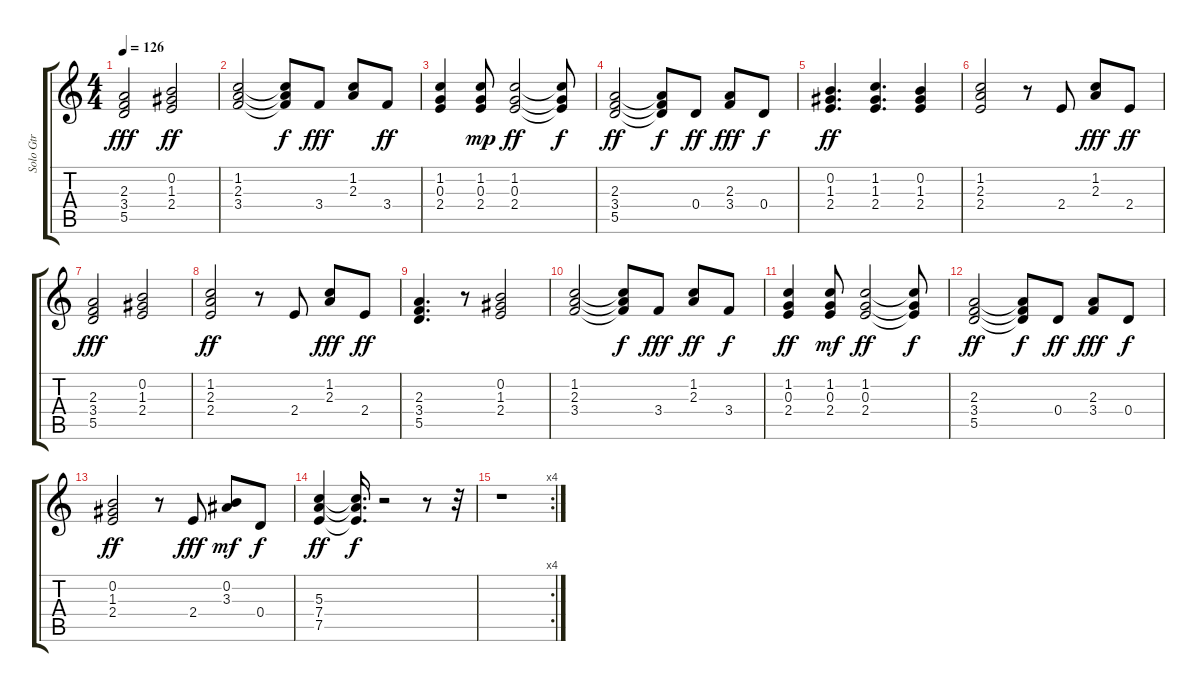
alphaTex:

\track ("Solo Gtr" "Solo Gtr") {instrument overdrivenguitar}
\staff {score tabs}
\tuning (E4 B3 G3 D3 A2 E2) {hide}
\ts (4 4)
\tempo 126
\clef g2
\ks c
(2.3 3.4 5.5).2{dy fff} (0.2 1.3 2.4).2{dy ff} |
(1.2 2.3 3.4).2 (1.2{t} 2.3{t} 3.4{t}).8{dy f} 3.4.8{dy fff} (1.2 2.3).8 3.4.8{dy ff} |
(1.2 0.3 2.4).4 (1.2 0.3 2.4).8{dy mp} (1.2 0.3 2.4).2{dy ff} (1.2{t} 0.3{t} 2.4{t}).8{dy f} |
(2.3 3.4 5.5).2{dy ff} (2.3{t} 3.4{t} 5.5{t}).8{dy f} 0.4.8{dy ff} (2.3 3.4).8{dy fff} 0.4.8{dy f} |
(0.2 1.3 2.4).4{d dy ff} (1.2 1.3 2.4).4{d} (0.2 1.3 2.4).4 |
(1.2 2.3 2.4).2 r.8 2.4.8 (1.2 2.3).8{dy fff} 2.4.8{dy ff} |
(2.3 3.4 5.5).2{dy fff} (0.2 1.3 2.4).2 |
(1.2 2.3 2.4).2{dy ff} r.8 2.4.8 (1.2 2.3).8{dy fff} 2.4.8{dy ff} |
(2.3 3.4 5.5).4{d} r.8 (0.2 1.3 2.4).2 |
(1.2 2.3 3.4).2 (1.2{t} 2.3{t} 3.4{t}).8{dy f} 3.4.8{dy fff} (1.2 2.3).8{dy ff} 3.4.8{dy f} |
(1.2 0.3 2.4).4{dy ff} (1.2 0.3 2.4).8{dy mf} (1.2 0.3 2.4).2{dy ff} (1.2{t} 0.3{t} 2.4{t}).8{dy f} |
(2.3 3.4 5.5).2{dy ff} (2.3{t} 3.4{t} 5.5{t}).8{dy f} 0.4.8{dy ff} (2.3 3.4).8{dy fff} 0.4.8{dy f} |
(0.2 1.3 2.4).2{dy ff} r.8 2.4.8{dy fff} (0.2 3.3).8{dy mf} 0.4.8{dy f} |
(5.3 7.4 7.5).4{dy ff} (5.3{t} 7.4{t} 7.5{t}).16{d dy f} r.2 r.8 r.32 |
\rc 4
r.1
